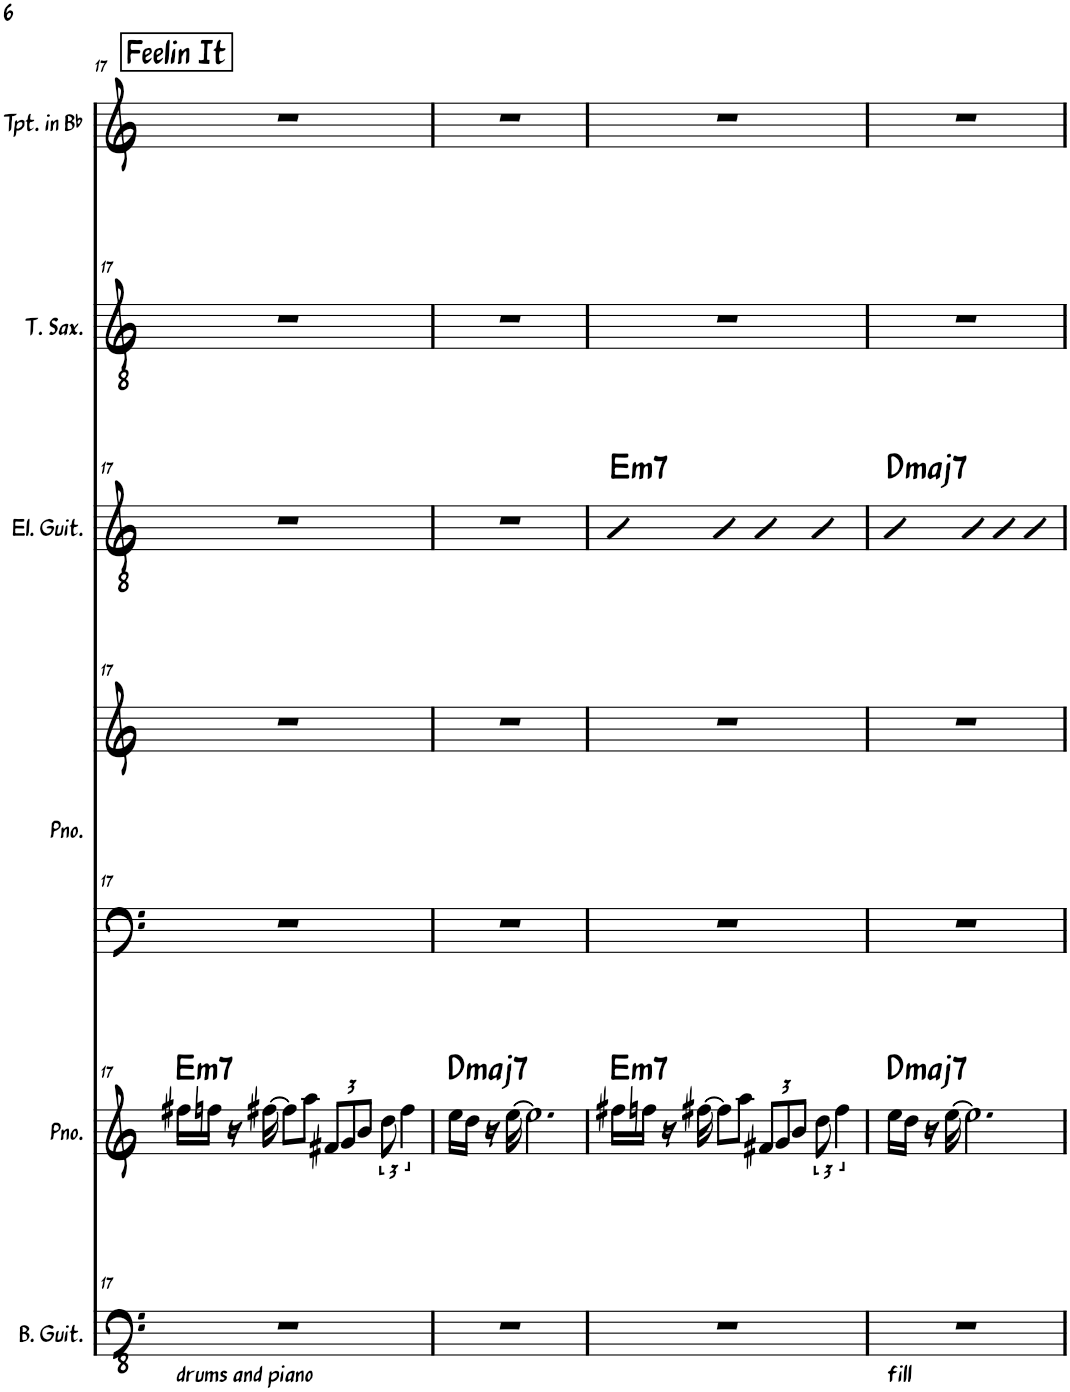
**kern	**kern	**harte	**kern	**kern	**kern	**harte	**kern	**kern
*part6	*part5	*part5	*part4	*part4	*part3	*part3	*part2	*part1
*staff7	*staff6	*	*staff5	*staff4	*staff3	*	*staff2	*staff1
*I"Bass Guitar	*I"Piano	*	*I"Piano	*	*I"Electric Guitar	*	*I"Tenor Saxophone	*I"Trumpet in Bb
*I'B. Guit.	*I'Pno.	*	*I'Pno.	*	*I'El. Guit.	*	*I'T. Sax.	*I'Tpt. in Bb
!!LO:PB:g=z
*clefFv4	*clefG2	*	*clefF4	*clefG2	*clefGv2	*	*clefGv2	*clefG2
*	*	*	*	*	*	*	*Trd8c14	*Trd1c2
*k[]	*k[]	*	*k[]	*k[]	*k[]	*	*k[]	*k[]
*M4/4	*M4/4	*	*M4/4	*M4/4	*M4/4	*	*M4/4	*M4/4
!!LO:REH:place=s1:a:B:rj:fs=14:t=Feelin It
=17	=17	=17	=17	=17	=17	=17	=17	=17
!LO:TX:b:t=drums and piano	!	!LO:H:kt=m7	!	!	!	!	!	!
1r	16ff#X\LL	E:min7	1r	1r	1r	.	1r	1r
.	16ffn\JJ	.	.	.	.	.	.	.
.	16r	.	.	.	.	.	.	.
.	[16ff#X\	.	.	.	.	.	.	.
.	8ff#\L]	.	.	.	.	.	.	.
.	8aa\J	.	.	.	.	.	.	.
*	*Xbrackettup	*	*	*	*	*	*	*
.	12f#X/L	.	.	.	.	.	.	.
.	12g/	.	.	.	.	.	.	.
.	12b/J	.	.	.	.	.	.	.
*	*brackettup	*	*	*	*	*	*	*
.	12dd\	.	.	.	.	.	.	.
.	6ff#\	.	.	.	.	.	.	.
=18	=18	=18	=18	=18	=18	=18	=18	=18
!	!	!LO:H:kt=maj7	!	!	!	!	!	!
1r	16ee\LL	D:maj7	1r	1r	1r	.	1r	1r
.	16dd\JJ	.	.	.	.	.	.	.
.	16r	.	.	.	.	.	.	.
.	[16ee\	.	.	.	.	.	.	.
.	2.ee\]	.	.	.	.	.	.	.
=19	=19	=19	=19	=19	=19	=19	=19	=19
!	!	!LO:H:kt=m7	!	!	!	!LO:H:kt=m7	!	!
1r	16ff#X\LL	E:min7	1r	1r	4d	E:min7	1r	1r
.	16ffn\JJ	.	.	.	.	.	.	.
.	16r	.	.	.	.	.	.	.
.	[16ff#X\	.	.	.	.	.	.	.
.	8ff#\L]	.	.	.	4d	.	.	.
.	8aa\J	.	.	.	.	.	.	.
*	*Xbrackettup	*	*	*	*	*	*	*
.	12f#X/L	.	.	.	4d	.	.	.
.	12g/	.	.	.	.	.	.	.
.	12b/J	.	.	.	.	.	.	.
*	*brackettup	*	*	*	*	*	*	*
.	12dd\	.	.	.	4d	.	.	.
.	6ff#\	.	.	.	.	.	.	.
=20	=20	=20	=20	=20	=20	=20	=20	=20
!LO:TX:b:t=fill	!	!LO:H:kt=maj7	!	!	!	!LO:H:kt=maj7	!	!
1r	16ee\LL	D:maj7	1r	1r	4d	D:maj7	1r	1r
.	16dd\JJ	.	.	.	.	.	.	.
.	16r	.	.	.	.	.	.	.
.	[16ee\	.	.	.	.	.	.	.
.	2.ee\]	.	.	.	4d	.	.	.
.	.	.	.	.	4d	.	.	.
.	.	.	.	.	4d	.	.	.
=	=	=	=	=	=	=	=	=
*-	*-	*-	*-	*-	*-	*-	*-	*-
